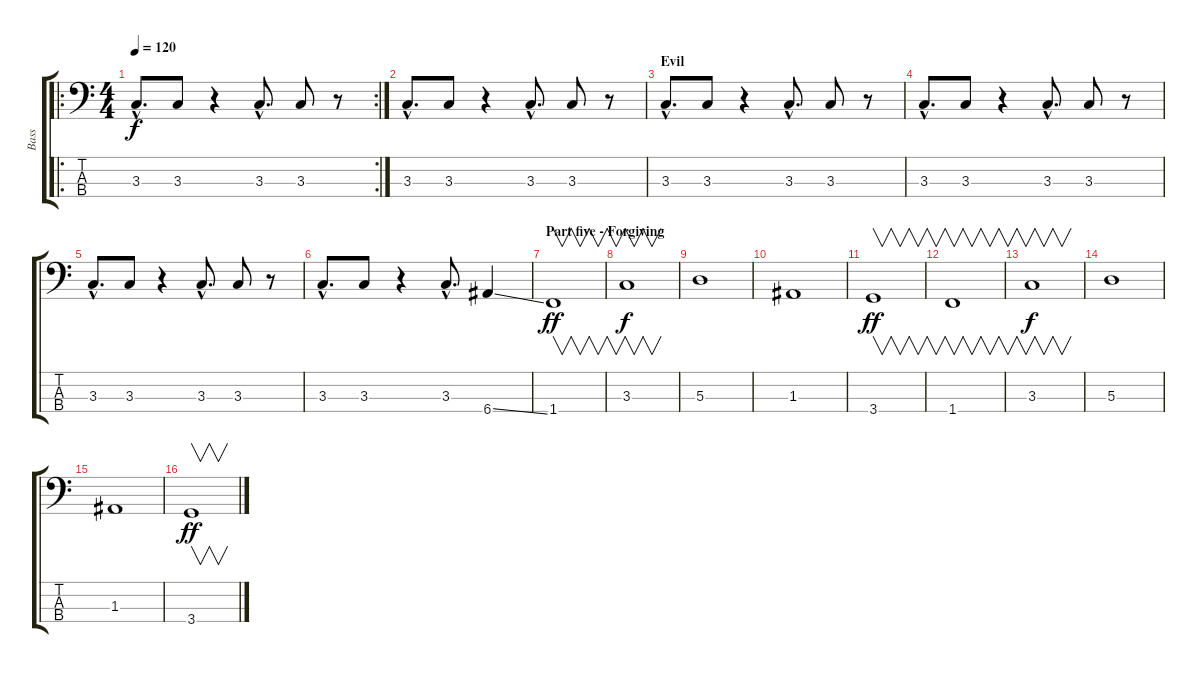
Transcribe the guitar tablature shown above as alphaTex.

\track ("Bass" "Bass") {instrument fretlessbass}
\staff {score tabs}
\tuning (G2 D2 A1 E1) {hide}
\ro
\rc 2
\ts (4 4)
\tempo 120
\clef f4
\ks c
3.3{hac}.8{d dy f} 3.3.8 r.4 3.3{hac}.8{d} 3.3.8 r.8 |
3.3{hac}.8{d} 3.3.8 r.4 3.3{hac}.8{d} 3.3.8 r.8 |
\section ("" "Evil")
3.3{hac}.8{d} 3.3.8 r.4 3.3{hac}.8{d} 3.3.8 r.8 |
3.3{hac}.8{d} 3.3.8 r.4 3.3{hac}.8{d} 3.3.8 r.8 |
3.3{hac}.8{d} 3.3.8 r.4 3.3{hac}.8{d} 3.3.8 r.8 |
3.3{hac}.8{d} 3.3.8 r.4 3.3{hac}.8{d} 6.4{ss}.4 |
\section ("" "Part five - Forgiving")
1.4.1{v dy ff} |
3.3.1{v dy f} |
5.3.1 |
1.3.1 |
3.4.1{v dy ff} |
1.4.1{v} |
3.3.1{v dy f} |
5.3.1 |
1.3.1 |
3.4.1{v dy ff}
